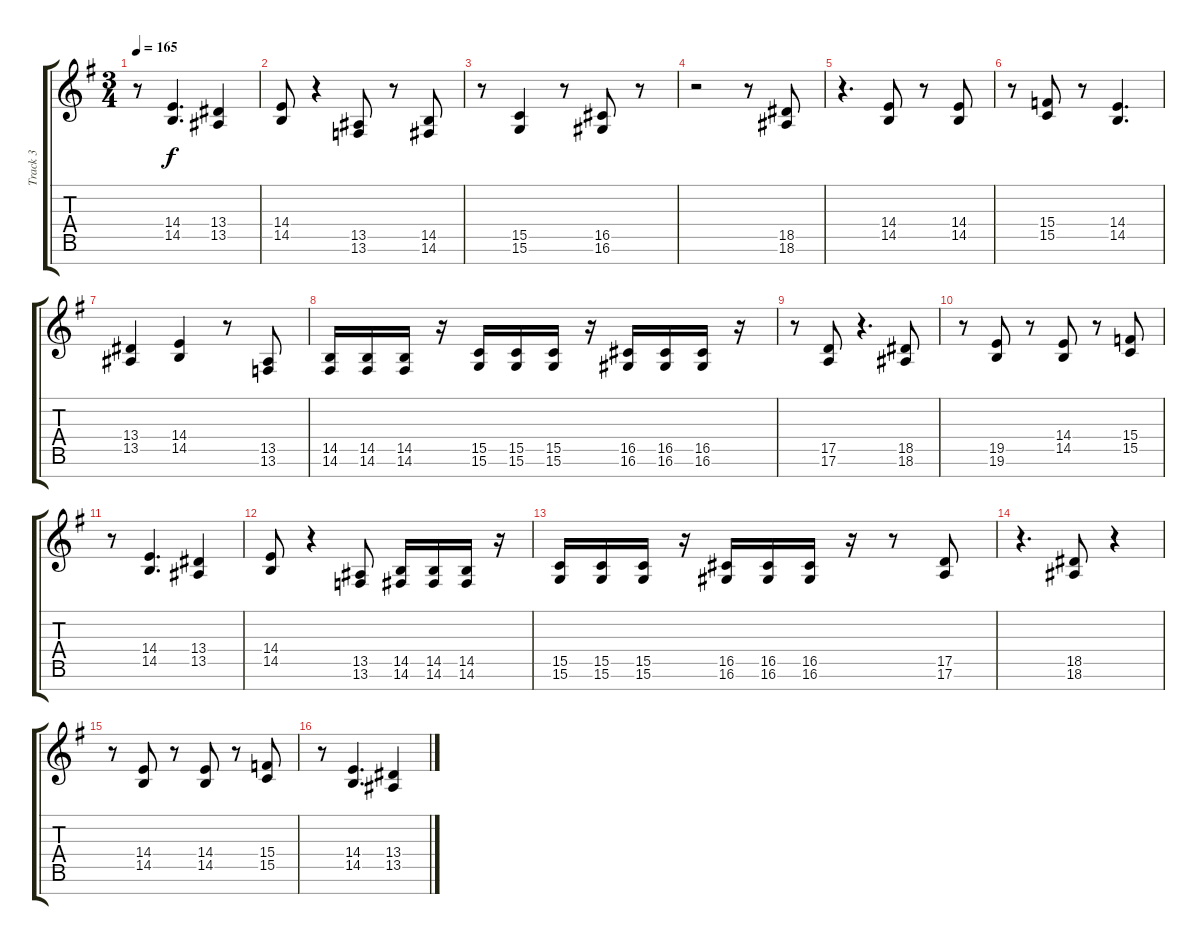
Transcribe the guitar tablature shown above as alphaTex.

\track ("Track 3" "Track 3") {instrument acousticgrandpiano}
\staff {score tabs}
\tuning (E4 B3 G3 D3 A2 E2 B1) {hide}
\ts (3 4)
\tempo 165
\clef g2
\ks g
r.8{dy f} (14.4 14.5).4{d} (13.4 13.5).4 |
(14.4 14.5).8 r.4 (13.5 13.6).8 r.8 (14.5 14.6).8 |
r.8 (15.5 15.6).4 r.8 (16.5 16.6).8 r.8 |
r.2 r.8 (18.5 18.6).8 |
r.4{d} (14.4 14.5).8 r.8 (14.4 14.5).8 |
r.8 (15.4 15.5).8 r.8 (14.4 14.5).4{d} |
(13.4 13.5).4 (14.4 14.5).4 r.8 (13.5 13.6).8 |
(14.5 14.6).16 (14.5 14.6).16 (14.5 14.6).16 r.16 (15.5 15.6).16 (15.5 15.6).16 (15.5 15.6).16 r.16 (16.5 16.6).16 (16.5 16.6).16 (16.5 16.6).16 r.16 |
r.8 (17.5 17.6).8 r.4{d} (18.5 18.6).8 |
r.8 (19.5 19.6).8 r.8 (14.4 14.5).8 r.8 (15.4 15.5).8 |
r.8 (14.4 14.5).4{d} (13.4 13.5).4 |
(14.4 14.5).8 r.4 (13.5 13.6).8 (14.5 14.6).16 (14.5 14.6).16 (14.5 14.6).16 r.16 |
(15.5 15.6).16 (15.5 15.6).16 (15.5 15.6).16 r.16 (16.5 16.6).16 (16.5 16.6).16 (16.5 16.6).16 r.16 r.8 (17.5 17.6).8 |
r.4{d} (18.5 18.6).8 r.4 |
r.8 (14.4 14.5).8 r.8 (14.4 14.5).8 r.8 (15.4 15.5).8 |
r.8 (14.4 14.5).4{d} (13.4 13.5).4
